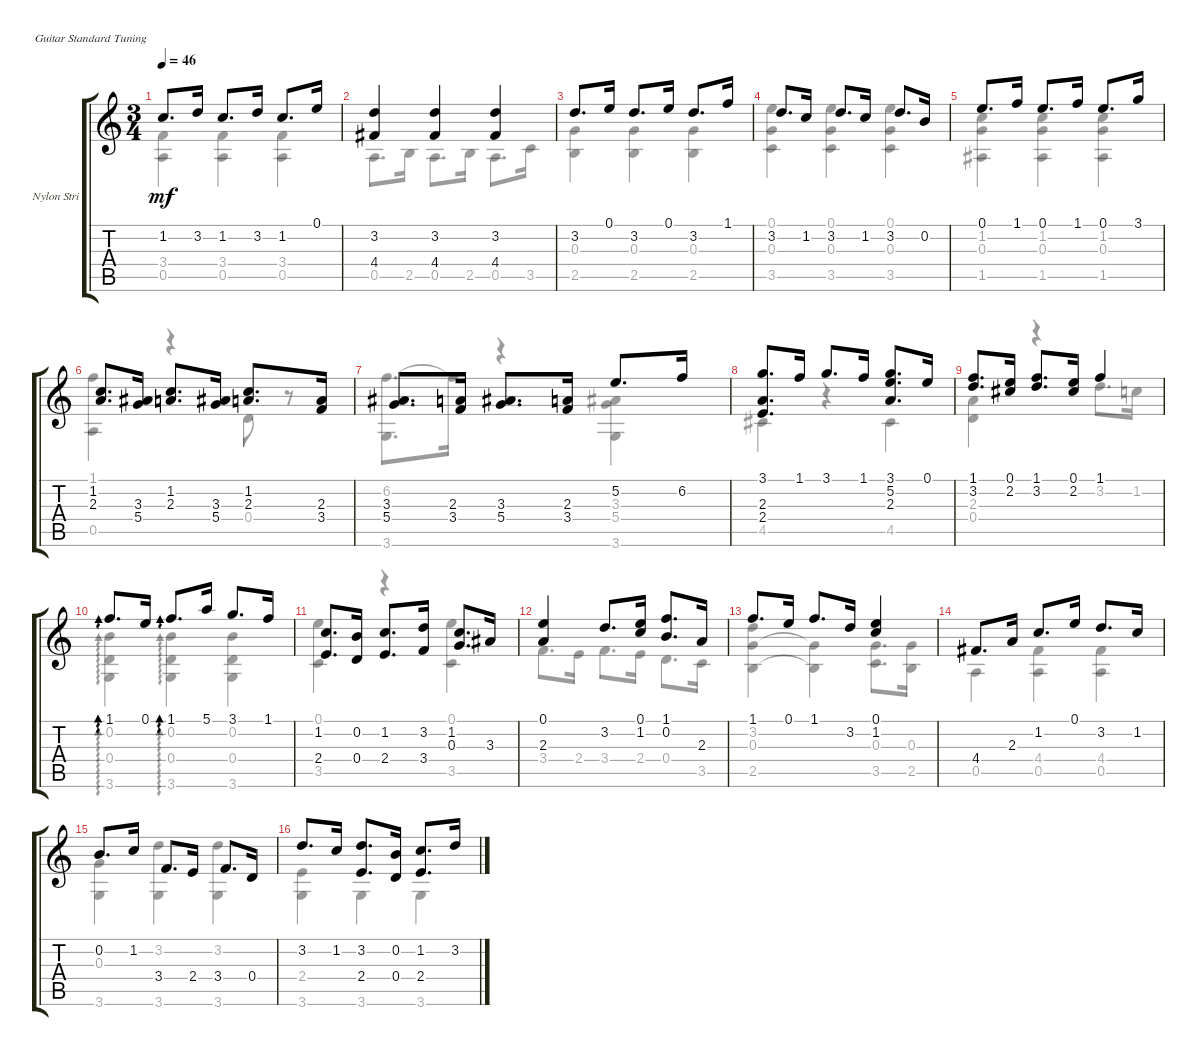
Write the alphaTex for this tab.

\bracketExtendMode groupsimilarinstruments
\firstSystemTrackNameOrientation horizontal
\otherSystemsTrackNameOrientation horizontal
\track ("Nylon Stringed Guitar" "Nylon Stri") {instrument acousticguitarnylon}
\staff {score tabs}
\tuning (E4 B3 G3 D3 A2 E2)
\voice
\ts (3 4)
\tempo 46
\clef g2
\ks c
1.2.8{d dy mf} 3.2.16 1.2.8{d} 3.2.16 1.2.8{d} 0.1.16 |
(3.2 4.4).4 (3.2 4.4).4 (3.2 4.4).4 |
3.2.8{d} 0.1.16 3.2.8{d} 0.1.16 3.2.8{d} 1.1.16 |
3.2.8{d} 1.2.16 3.2.8{d} 1.2.16 3.2.8{d} 0.2.16 |
0.1.8{d} 1.1.16 0.1.8{d} 1.1.16 0.1.8{d} 3.1.16 |
(1.2 2.3).8{d} (3.3 5.4).16 (1.2 2.3).8{d} (3.3 5.4).16 (1.2 2.3).8{d} (2.3 3.4).16 |
(3.3 5.4).8{d} (2.3 3.4).16 (3.3 5.4).8{d} (2.3 3.4).16 5.2.8{d} 6.2.16 |
(3.1 2.3 2.4).8{d} 1.1.16 3.1.8{d} 1.1.16 (3.1 5.2 2.3).8{d} 0.1.16 |
(1.1 3.2).8{d} (0.1 2.2).16 (1.1 3.2).8{d} (0.1 2.2).16 1.1.4 |
1.1.8{d ad 0} 0.1.16 1.1.8{d ad 0} 5.1.16 3.1.8{d} 1.1.16 |
(1.2 2.4).8{d} (0.2 0.4).16 (1.2 2.4).8{d} (3.2 3.4).16 (1.2 0.3).8{d} 3.3.16 |
(0.1 2.3).4 3.2.8{d} (0.1 1.2).16 (1.1 0.2).8{d} 2.3.16 |
1.1.8{d} 0.1.16 1.1.8{d} 3.2.16 (0.1 1.2).4 |
4.4.8{d} 2.3.16 1.2.8{d} 0.1.16 3.2.8{d} 1.2.16 |
0.2.8{d} 1.2.16 3.4.8{d} 2.4.16 3.4.8{d} 0.4.16 |
3.2.8{d} 1.2.16 (3.2 2.4).8{d} (0.2 0.4).16 (1.2 2.4).8{d} 3.2.16
\voice
\clef g2
\ottava regular
\simile none
\ks c
(3.4 0.5).4{dy mf} (3.4 0.5).4 (3.4 0.5).4 |
0.5.8{d} 2.5.16 0.5.8{d} 2.5.16 0.5.8{d} 3.5.16 |
(0.3 2.5).4 (0.3 2.5).4 (0.3 2.5).4 |
(0.1 0.3 3.5).4 (0.1 0.3 3.5).4 (0.1 0.3 3.5).4 |
(1.2 0.3 1.5).4 (1.2 0.3 1.5).4 (1.2 0.3 1.5).4 |
(1.1 0.5).4 r.4 0.4.8 r.8 |
(6.2 3.6).8{d} 6.2{t}.16 r.4 (3.3 5.4 3.6).4 |
4.5.4 r.4 4.5.4 |
(2.3 0.4).4 r.4 3.2.8{d} 1.2.16 |
(0.2 0.4 3.6).4{ad 0} (0.2 0.4 3.6).4{ad 0} (0.2 0.4 3.6).4 |
(0.1 3.5).4 r.4 (0.1 3.5).4 |
3.4.8{d} 2.4.16 3.4.8{d} 2.4.16 0.4.8{d} 3.5.16 |
(3.2 0.3 2.5).4 (0.3{t} 2.5{t}).4 (0.3 3.5).8{d} (0.3 2.5).16 |
0.5.4 (4.4 0.5).4 (4.4 0.5).4 |
(0.3 3.6).4 (3.2 3.6).4 (3.2 3.6).4 |
(2.4 3.6).4 3.6.4 3.6.4
